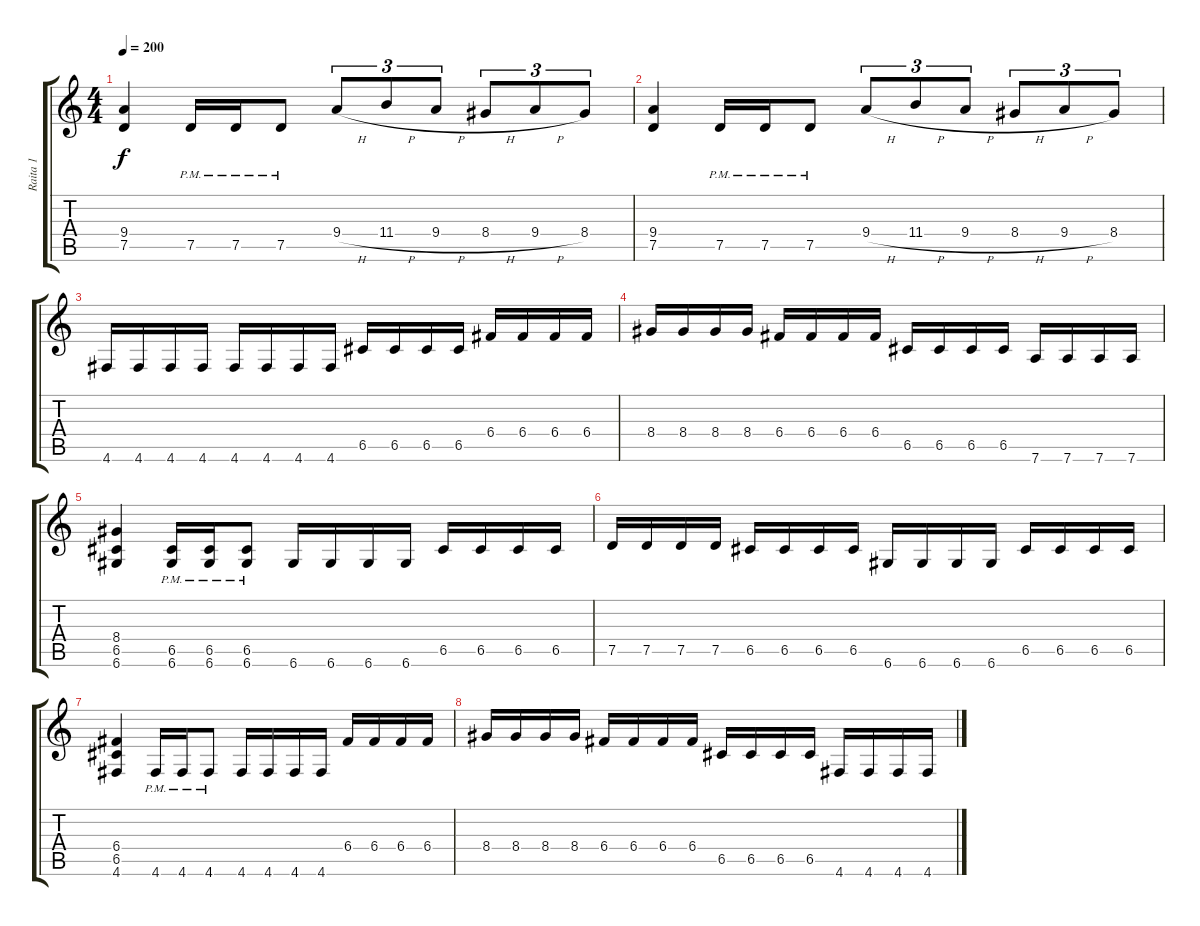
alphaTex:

\track ("Raita 1" "Raita 1") {instrument distortionguitar}
\staff {score tabs}
\tuning (D4 A3 F3 C3 G2 D2) {hide}
\ts (4 4)
\tempo 200
\clef g2
\ks c
(9.4 7.5).4{dy f} 7.5{pm}.16 7.5{pm}.16 7.5{pm}.8 9.4{h}.8{tu (3 2)} 11.4{h}.8{tu (3 2)} 9.4{h}.8{tu (3 2)} 8.4{h}.8{tu (3 2)} 9.4{h}.8{tu (3 2)} 8.4.8{tu (3 2)} |
(9.4 7.5).4 7.5{pm}.16 7.5{pm}.16 7.5{pm}.8 9.4{h}.8{tu (3 2)} 11.4{h}.8{tu (3 2)} 9.4{h}.8{tu (3 2)} 8.4{h}.8{tu (3 2)} 9.4{h}.8{tu (3 2)} 8.4.8{tu (3 2)} |
4.6.16 4.6.16 4.6.16 4.6.16 4.6.16 4.6.16 4.6.16 4.6.16 6.5.16 6.5.16 6.5.16 6.5.16 6.4.16 6.4.16 6.4.16 6.4.16 |
8.4.16 8.4.16 8.4.16 8.4.16 6.4.16 6.4.16 6.4.16 6.4.16 6.5.16 6.5.16 6.5.16 6.5.16 7.6.16 7.6.16 7.6.16 7.6.16 |
(8.4 6.5 6.6).4 (6.5{pm} 6.6{pm}).16 (6.5{pm} 6.6{pm}).16 (6.5{pm} 6.6{pm}).8 6.6.16 6.6.16 6.6.16 6.6.16 6.5.16 6.5.16 6.5.16 6.5.16 |
7.5.16 7.5.16 7.5.16 7.5.16 6.5.16 6.5.16 6.5.16 6.5.16 6.6.16 6.6.16 6.6.16 6.6.16 6.5.16 6.5.16 6.5.16 6.5.16 |
(6.4 6.5 4.6).4 4.6{pm}.16 4.6{pm}.16 4.6{pm}.8 4.6.16 4.6.16 4.6.16 4.6.16 6.4.16 6.4.16 6.4.16 6.4.16 |
8.4.16 8.4.16 8.4.16 8.4.16 6.4.16 6.4.16 6.4.16 6.4.16 6.5.16 6.5.16 6.5.16 6.5.16 4.6.16 4.6.16 4.6.16 4.6.16
